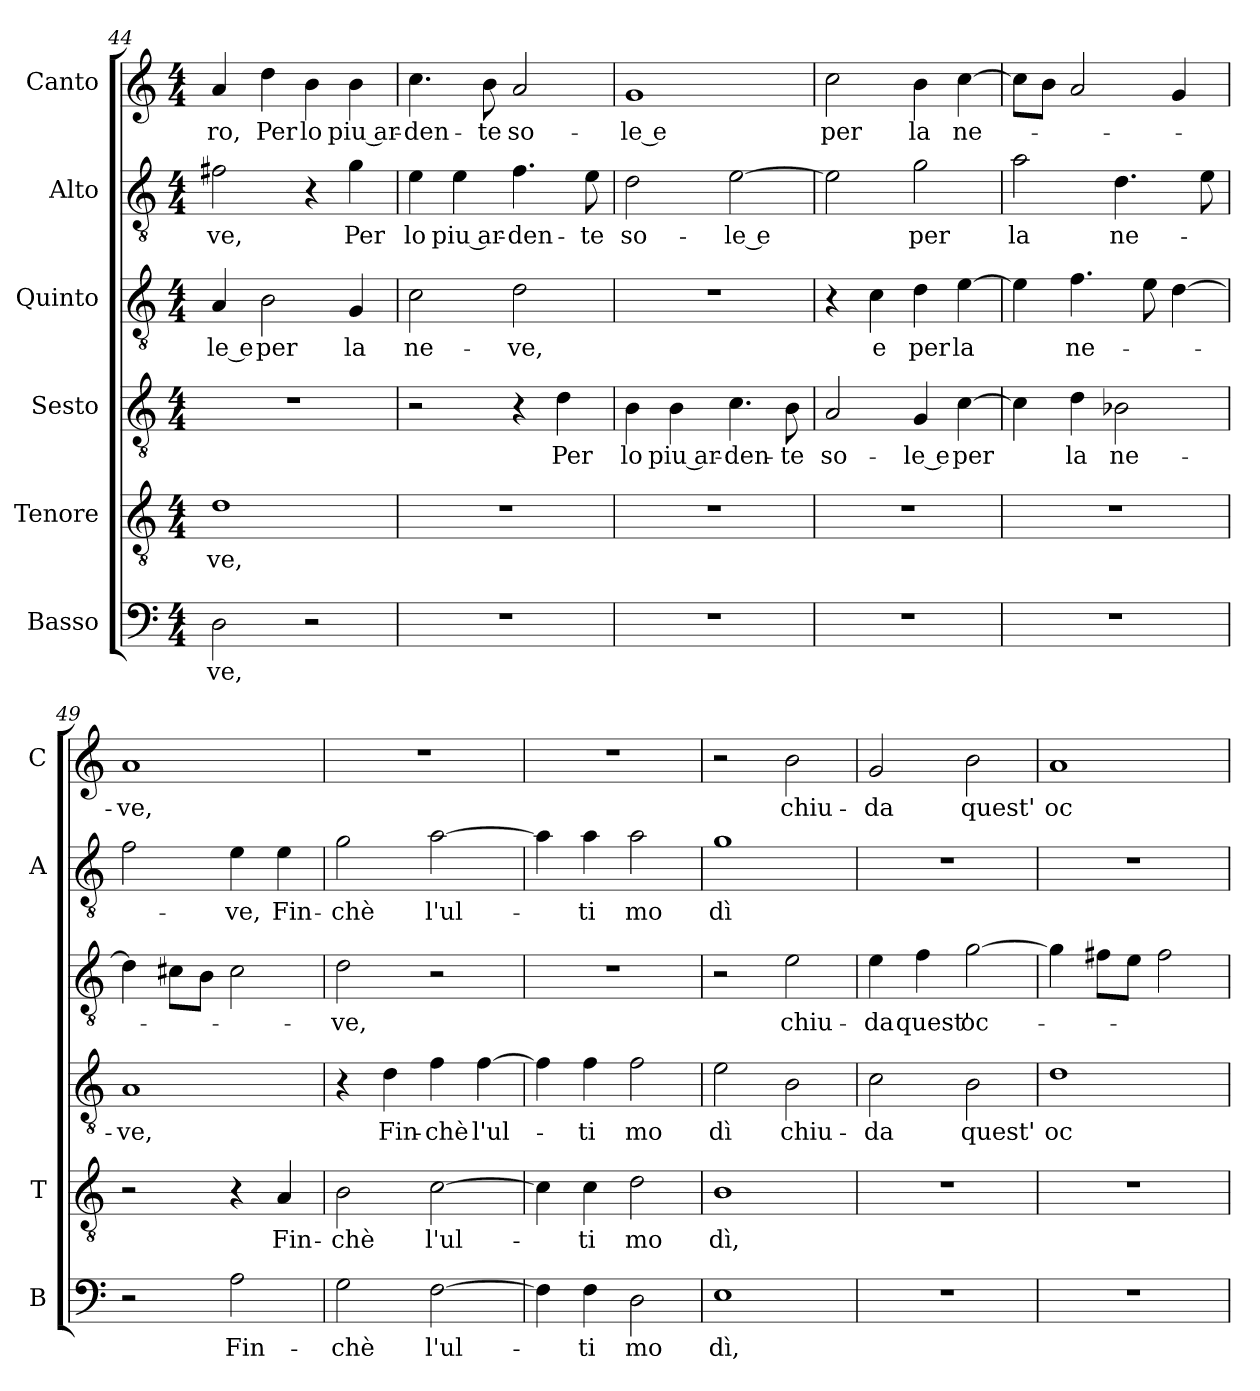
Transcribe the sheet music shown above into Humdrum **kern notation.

**kern	**text	**kern	**text	**kern	**text	**kern	**text	**kern	**text	**kern	**text
*part6	*part6	*part5	*part5	*part4	*part4	*part3	*part3	*part2	*part2	*part1	*part1
*staff6	*staff6	*staff5	*staff5	*staff4	*staff4	*staff3	*staff3	*staff2	*staff2	*staff1	*staff1
*I"Basso	*	*I"Tenore	*	*I"Sesto	*	*I"Quinto	*	*I"Alto	*	*I"Canto	*
*I'B	*	*I'T	*	*	*	*	*	*I'A	*	*I'C	*
*clefF4	*	*clefGv2	*	*clefGv2	*	*clefGv2	*	*clefGv2	*	*clefG2	*
*k[]	*	*k[]	*	*k[]	*	*k[]	*	*k[]	*	*k[]	*
*C:	*	*C:	*	*C:	*	*C:	*	*C:	*	*C:	*
*M4/4	*	*M4/4	*	*M4/4	*	*M4/4	*	*M4/4	*	*M4/4	*
=44	=44	=44	=44	=44	=44	=44	=44	=44	=44	=44	=44
!	!LO:LY:b	!	!LO:LY:b	!	!	!	!LO:LY:b	!	!LO:LY:b	!	!LO:LY:b
2D\	-ve,	1d	-ve,	1r	.	4A/	-le e	2f#X\	-ve,	4a/	-ro,
!	!	!	!	!	!	!	!LO:LY:b	!	!	!	!LO:LY:b
.	.	.	.	.	.	2B\	per	.	.	4dd\	Per
!	!	!	!	!	!	!	!	!	!	!	!LO:LY:b
2r	.	.	.	.	.	.	.	4r	.	4b\	lo
!	!	!	!	!	!	!	!LO:LY:b	!	!LO:LY:b	!	!LO:LY:b
.	.	.	.	.	.	4G/	la	4g\	Per	4b\	piu ar-
=45	=45	=45	=45	=45	=45	=45	=45	=45	=45	=45	=45
!	!	!	!	!	!	!	!LO:LY:b	!	!LO:LY:b	!	!LO:LY:b
1r	.	1r	.	2r	.	2c\	ne-	4e\	lo	4.cc\	-den-
!	!	!	!	!	!	!	!	!	!LO:LY:b	!	!
.	.	.	.	.	.	.	.	4e\	piu ar-	.	.
!	!	!	!	!	!	!	!	!	!	!	!LO:LY:b
.	.	.	.	.	.	.	.	.	.	8b\	-te
!	!	!	!	!	!	!	!LO:LY:b	!	!LO:LY:b	!	!LO:LY:b
.	.	.	.	4r	.	2d\	-ve,	4.f\	-den-	2a/	so-
!	!	!	!	!	!LO:LY:b	!	!	!	!	!	!
.	.	.	.	4d\	Per	.	.	.	.	.	.
!	!	!	!	!	!	!	!	!	!LO:LY:b	!	!
.	.	.	.	.	.	.	.	8e\	-te	.	.
=46	=46	=46	=46	=46	=46	=46	=46	=46	=46	=46	=46
!	!	!	!	!	!LO:LY:b	!	!	!	!LO:LY:b	!	!LO:LY:b
1r	.	1r	.	4B\	lo	1r	.	2d\	so-	1g	-le e
!	!	!	!	!	!LO:LY:b	!	!	!	!	!	!
.	.	.	.	4B\	piu ar-	.	.	.	.	.	.
!	!	!	!	!	!LO:LY:b	!	!	!	!LO:LY:b	!	!
.	.	.	.	4.c\	-den-	.	.	[2e\	-le e	.	.
!	!	!	!	!	!LO:LY:b	!	!	!	!	!	!
.	.	.	.	8B\	-te	.	.	.	.	.	.
=47	=47	=47	=47	=47	=47	=47	=47	=47	=47	=47	=47
!	!	!	!	!	!LO:LY:b	!	!	!	!	!	!LO:LY:b
1r	.	1r	.	2A/	so-	4r	.	2e\]	.	2cc\	per
!	!	!	!	!	!	!	!LO:LY:b	!	!	!	!
.	.	.	.	.	.	4c\	e	.	.	.	.
!	!	!	!	!	!LO:LY:b	!	!LO:LY:b	!	!LO:LY:b	!	!LO:LY:b
.	.	.	.	4G/	-le e	4d\	per	2g\	per	4b\	la
!	!	!	!	!	!LO:LY:b	!	!LO:LY:b	!	!	!	!LO:LY:b
.	.	.	.	[4c\	per	[4e\	la	.	.	[4cc\	ne-
!!LO:PB:g=z
=48	=48	=48	=48	=48	=48	=48	=48	=48	=48	=48	=48
!	!	!	!	!	!	!	!	!	!LO:LY:b	!	!
1r	.	1r	.	4c\]	.	4e\]	.	2a\	la	8cc\L]	.
.	.	.	.	.	.	.	.	.	.	8b\J	.
!	!	!	!	!	!LO:LY:b	!	!LO:LY:b	!	!	!	!
.	.	.	.	4d\	la	4.f\	ne-	.	.	2a/	.
!	!	!	!	!	!LO:LY:b	!	!	!	!LO:LY:b	!	!
.	.	.	.	2B-X\	ne-	.	.	4.d\	ne-	.	.
.	.	.	.	.	.	8e\	.	.	.	.	.
.	.	.	.	.	.	[4d\	.	.	.	4g/	.
.	.	.	.	.	.	.	.	8e\	.	.	.
=49	=49	=49	=49	=49	=49	=49	=49	=49	=49	=49	=49
!	!	!	!	!	!LO:LY:b	!	!	!	!	!	!LO:LY:b
2r	.	2r	.	1A	-ve,	4d\]	.	2f\	.	1a	-ve,
.	.	.	.	.	.	8c#X\L	.	.	.	.	.
.	.	.	.	.	.	8B\J	.	.	.	.	.
!	!LO:LY:b	!	!	!	!	!	!	!	!LO:LY:b	!	!
2A\	Fin-	4r	.	.	.	2c#\	.	4e\	-ve,	.	.
!	!	!	!LO:LY:b	!	!	!	!	!	!LO:LY:b	!	!
.	.	4A/	Fin-	.	.	.	.	4e\	Fin-	.	.
=50	=50	=50	=50	=50	=50	=50	=50	=50	=50	=50	=50
!	!LO:LY:b	!	!LO:LY:b	!	!	!	!LO:LY:b	!	!LO:LY:b	!	!
2G\	-chè	2B\	-chè	4r	.	2d\	-ve,	2g\	-chè	1r	.
!	!	!	!	!	!LO:LY:b	!	!	!	!	!	!
.	.	.	.	4d\	Fin-	.	.	.	.	.	.
!	!LO:LY:b	!	!LO:LY:b	!	!LO:LY:b	!	!	!	!LO:LY:b	!	!
[2F\	l'ul-	[2c\	l'ul-	4f\	-chè	2r	.	[2a\	l'ul-	.	.
!	!	!	!	!	!LO:LY:b	!	!	!	!	!	!
.	.	.	.	[4f\	l'ul-	.	.	.	.	.	.
=51	=51	=51	=51	=51	=51	=51	=51	=51	=51	=51	=51
4F\]	.	4c\]	.	4f\]	.	1r	.	4a\]	.	1r	.
!	!LO:LY:b	!	!LO:LY:b	!	!LO:LY:b	!	!	!	!LO:LY:b	!	!
4F\	-ti	4c\	-ti	4f\	-ti	.	.	4a\	-ti	.	.
!	!LO:LY:b	!	!LO:LY:b	!	!LO:LY:b	!	!	!	!LO:LY:b	!	!
2D\	mo	2d\	mo	2f\	mo	.	.	2a\	mo	.	.
=52	=52	=52	=52	=52	=52	=52	=52	=52	=52	=52	=52
!	!LO:LY:b	!	!LO:LY:b	!	!LO:LY:b	!	!	!	!LO:LY:b	!	!
1E	dì,	1B	dì,	2e\	dì	2r	.	1g	dì	2r	.
!	!	!	!	!	!LO:LY:b	!	!LO:LY:b	!	!	!	!LO:LY:b
.	.	.	.	2B\	chiu-	2e\	chiu-	.	.	2b\	chiu-
=53	=53	=53	=53	=53	=53	=53	=53	=53	=53	=53	=53
!	!	!	!	!	!LO:LY:b	!	!LO:LY:b	!	!	!	!LO:LY:b
1r	.	1r	.	2c\	-da	4e\	-da	1r	.	2g/	-da
!	!	!	!	!	!	!	!LO:LY:b	!	!	!	!
.	.	.	.	.	.	4f\	quest'	.	.	.	.
!	!	!	!	!	!LO:LY:b	!	!LO:LY:b	!	!	!	!LO:LY:b
.	.	.	.	2B\	quest'	[2g\	oc-	.	.	2b\	quest'
=54	=54	=54	=54	=54	=54	=54	=54	=54	=54	=54	=54
!	!	!	!	!	!LO:LY:b	!	!	!	!	!	!LO:LY:b
1r	.	1r	.	1d	oc-	4g\]	.	1r	.	1a	oc-
.	.	.	.	.	.	8f#X\L	.	.	.	.	.
.	.	.	.	.	.	8e\J	.	.	.	.	.
.	.	.	.	.	.	2f#\	.	.	.	.	.
=	=	=	=	=	=	=	=	=	=	=	=
*-	*-	*-	*-	*-	*-	*-	*-	*-	*-	*-	*-
